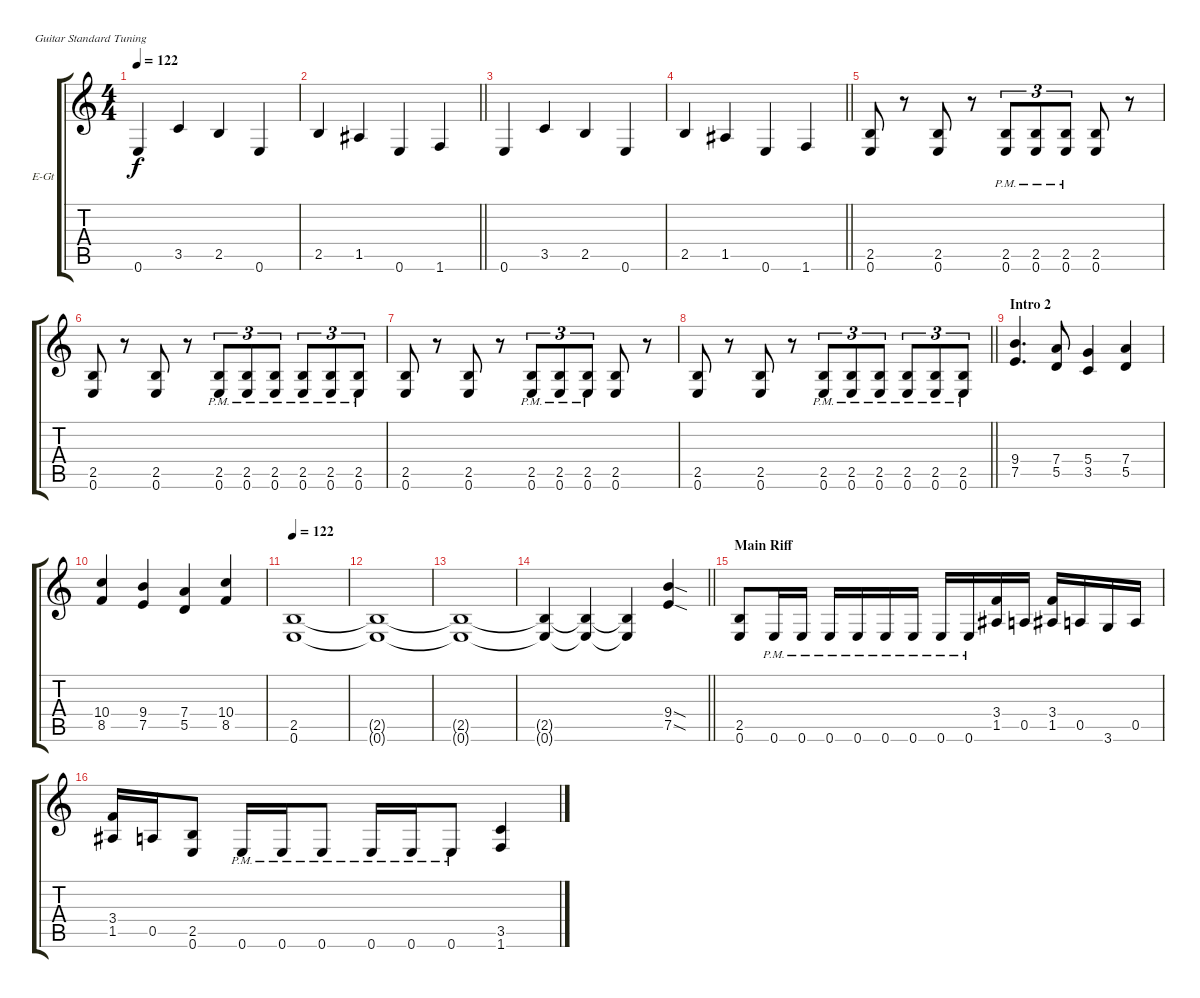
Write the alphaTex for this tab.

\bracketExtendMode groupsimilarinstruments
\firstSystemTrackNameOrientation horizontal
\otherSystemsTrackNameOrientation horizontal
\track ("Kirk Hammett" "E-Gt") {instrument distortionguitar}
\staff {score tabs}
\tuning (E4 B3 G3 D3 A2 E2)
\ts (4 4)
\tempo 122
\clef g2
\ks c
0.6.4{dy f} 3.5.4 2.5.4 0.6.4 |
\barLineRight lightlight
2.5.4 1.5.4 0.6.4 1.6.4 |
0.6.4 3.5.4 2.5.4 0.6.4 |
\barLineRight lightlight
2.5.4 1.5.4 0.6.4 1.6.4 |
(2.5 0.6).8 r.8 (2.5 0.6).8 r.8 (2.5{pm} 0.6{pm}).8{tu (3 2)} (2.5{pm} 0.6{pm}).8{tu (3 2)} (2.5{pm} 0.6{pm}).8{tu (3 2)} (2.5 0.6).8 r.8 |
(2.5 0.6).8 r.8 (2.5 0.6).8 r.8 (2.5{pm} 0.6{pm}).8{tu (3 2)} (2.5{pm} 0.6{pm}).8{tu (3 2)} (2.5{pm} 0.6{pm}).8{tu (3 2)} (2.5{pm} 0.6{pm}).8{tu (3 2)} (2.5{pm} 0.6{pm}).8{tu (3 2)} (2.5{pm} 0.6{pm}).8{tu (3 2)} |
(2.5 0.6).8 r.8 (2.5 0.6).8 r.8 (2.5{pm} 0.6{pm}).8{tu (3 2)} (2.5{pm} 0.6{pm}).8{tu (3 2)} (2.5{pm} 0.6{pm}).8{tu (3 2)} (2.5 0.6).8 r.8 |
\barLineRight lightlight
(2.5 0.6).8 r.8 (2.5 0.6).8 r.8 (2.5{pm} 0.6{pm}).8{tu (3 2)} (2.5{pm} 0.6{pm}).8{tu (3 2)} (2.5{pm} 0.6{pm}).8{tu (3 2)} (2.5{pm} 0.6{pm}).8{tu (3 2)} (2.5{pm} 0.6{pm}).8{tu (3 2)} (2.5{pm} 0.6{pm}).8{tu (3 2)} |
\section ("" "Intro 2")
(9.4 7.5).4{d} (7.4 5.5).8 (5.4 3.5).4 (7.4 5.5).4 |
(10.4 8.5).4 (9.4 7.5).4 (7.4 5.5).4 (10.4 8.5).4 |
\tempo 122
(2.5 0.6).1 |
(2.5{t} 0.6{t}).1 |
(2.5{t} 0.6{t}).1 |
\barLineRight lightlight
(2.5{t} 0.6{t}).4 (2.5{t} 0.6{t}).4 (2.5{t} 0.6{t}).4 (9.4{sod} 7.5{sod}).4 |
\section ("" "Main Riff")
(2.5 0.6).8 0.6{pm}.16 0.6{pm}.16 0.6{pm}.16 0.6{pm}.16 0.6{pm}.16 0.6{pm}.16 0.6{pm}.16 0.6{pm}.16 (3.4 1.5).16 0.5.16 (3.4 1.5).16 0.5.16 3.6.16 0.5.16 |
(3.4 1.5).16 0.5.16 (2.5 0.6).8 0.6{pm}.16 0.6{pm}.16 0.6{pm}.8 0.6{pm}.16 0.6{pm}.16 0.6{pm}.8 (3.5 1.6).4
